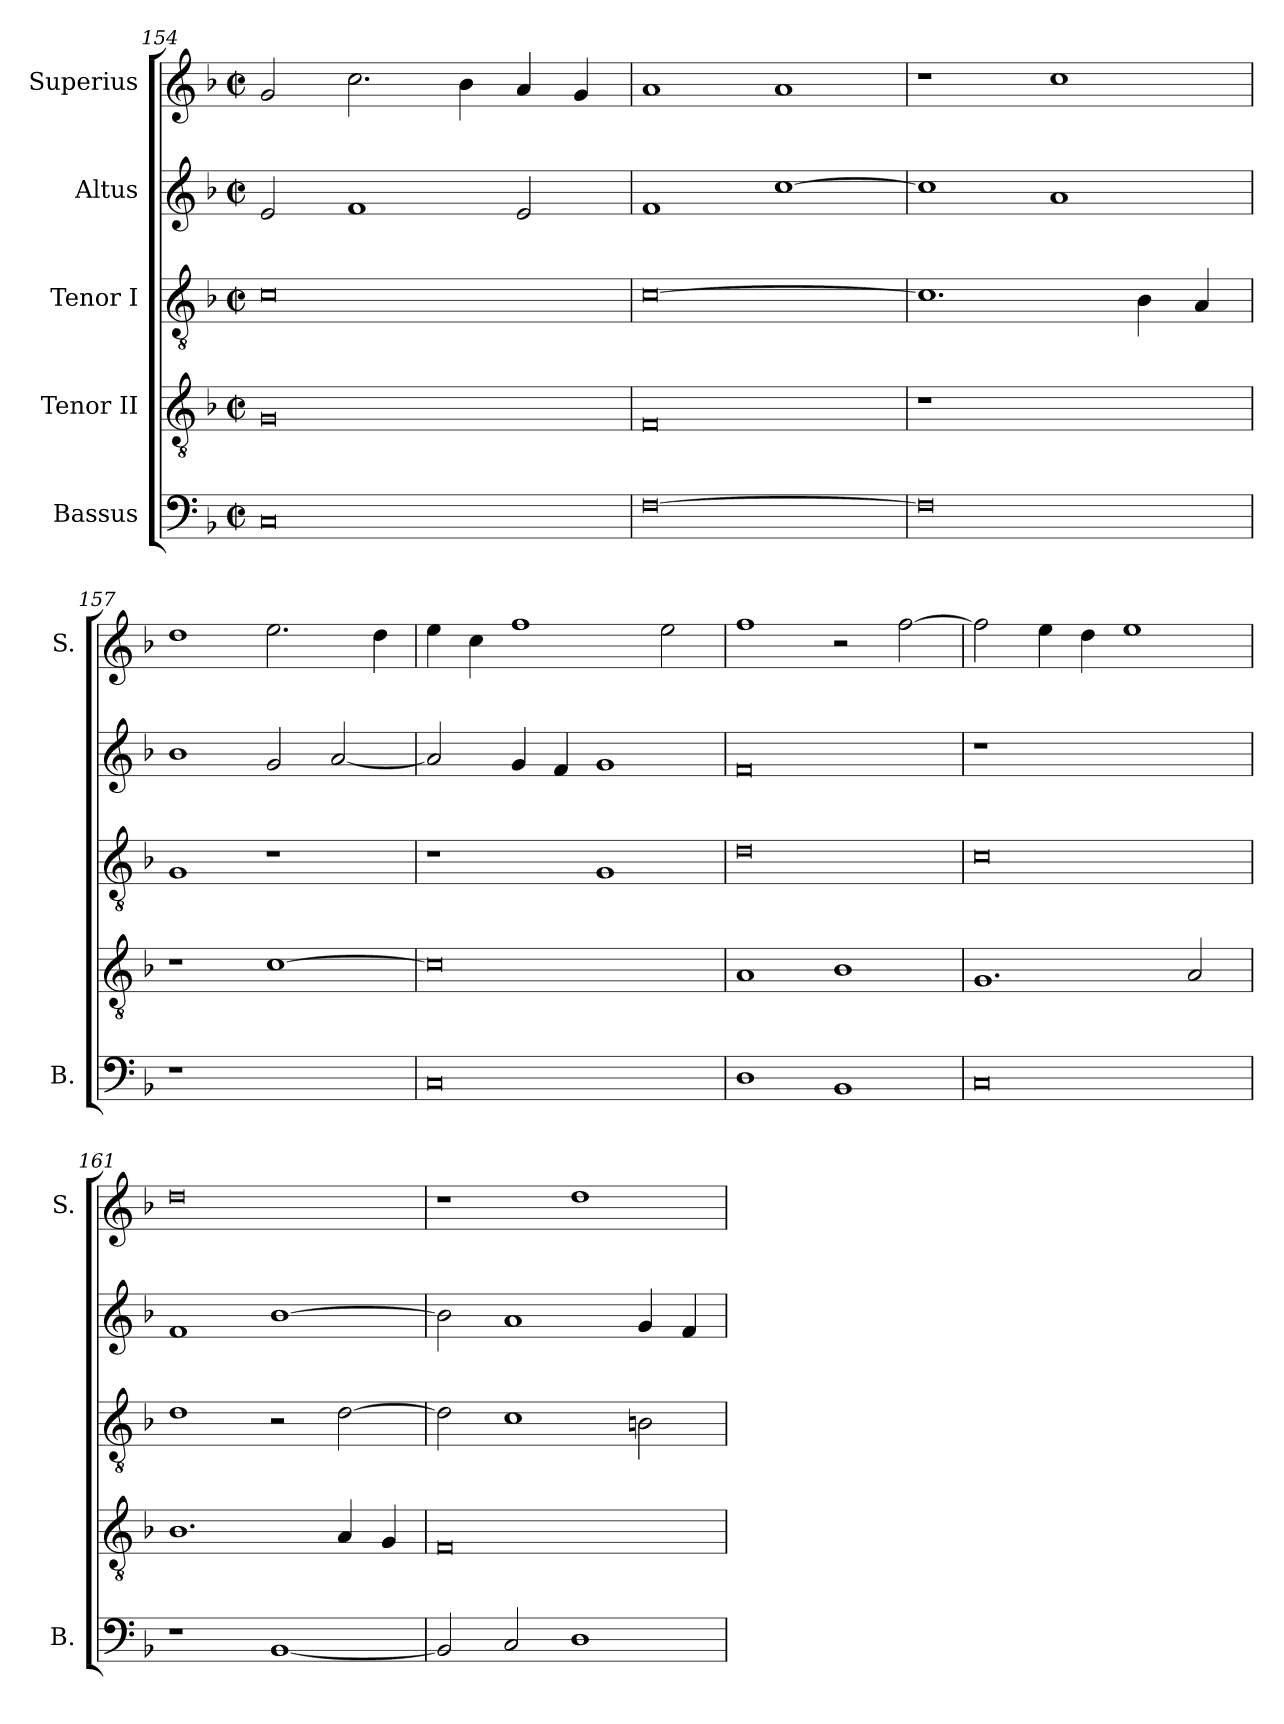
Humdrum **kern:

**kern	**kern	**kern	**kern	**kern
*part5	*part4	*part3	*part2	*part1
*staff5	*staff4	*staff3	*staff2	*staff1
*I"Bassus	*I"Tenor II	*I"Tenor I	*I"Altus	*I"Superius
*I'B.	*	*	*	*I'S.
*clefF4	*clefGv2	*clefGv2	*clefG2	*clefG2
*	*ITrd7c12	*ITrd7c12	*	*
*k[b-]	*k[b-]	*k[b-]	*k[b-]	*k[b-]
*F:	*F:	*F:	*F:	*F:
*M2/2	*M2/2	*M2/2	*M2/2	*M2/2
*met(c|)	*met(c|)	*met(c|)	*met(c|)	*met(c|)
=154	=154	=154	=154	=154
0Ci	0GGi	0Ci	2ei/	2gi/
.	.	.	1fi	2.cci\
.	.	.	.	4b-i\
.	.	.	2ei/	4ai/
.	.	.	.	4gi/
=155	=155	=155	=155	=155
[>0Fi	0FFi	[>0Ci	1fi	1ai
.	.	.	[>1cci	1ai
=156	=156	=156	=156	=156
!	!LO:N:vis=1	!	!	!
0Fi]	1r	1.Ci]	1cci]	1r
.	1ryy	.	1ai	1cci
.	.	4BB-i\	.	.
.	.	4AAi/	.	.
=157	=157	=157	=157	=157
!LO:N:vis=1	!	!	!	!
1r	1r	1GGi	1b-i	1ddi
1ryy	[>1Ci	1r	2gi/	2.eei\
.	.	.	[<2ai/	.
.	.	.	.	4ddi\
!!LO:LB:g=z
=158	=158	=158	=158	=158
0Ci	0Ci]	1r	2ai/]	4eei\
.	.	.	.	4cci\
.	.	.	4gi/	1ffi
.	.	.	4fi/	.
.	.	1GGi	1gi	.
.	.	.	.	2eei\
=159	=159	=159	=159	=159
1Di	1AAi	0Di	0fi	1ffi
1BB-i	1BB-i	.	.	2r
.	.	.	.	[>2ffi\
=160	=160	=160	=160	=160
!	!	!	!LO:N:vis=1	!
0Ci	1.GGi	0Ci	1r	2ffi\]
.	.	.	.	4eei\
.	.	.	.	4ddi\
.	.	.	1ryy	1eei
.	2AAi/	.	.	.
=161	=161	=161	=161	=161
1r	1.BB-i	1Di	1fi	0ddi
[<1BB-i	.	2r	[>1b-i	.
.	4AAi/	[>2Di\	.	.
.	4GGi/	.	.	.
!!LO:PB:g=z
=162	=162	=162	=162	=162
2BB-i/]	0FFi	2Di\]	2b-i\]	1r
2Ci/	.	1Ci	1ai	.
1Di	.	.	.	1ddi
.	.	2BBni\	4gi/	.
.	.	.	4fi/	.
=	=	=	=	=
*-	*-	*-	*-	*-
